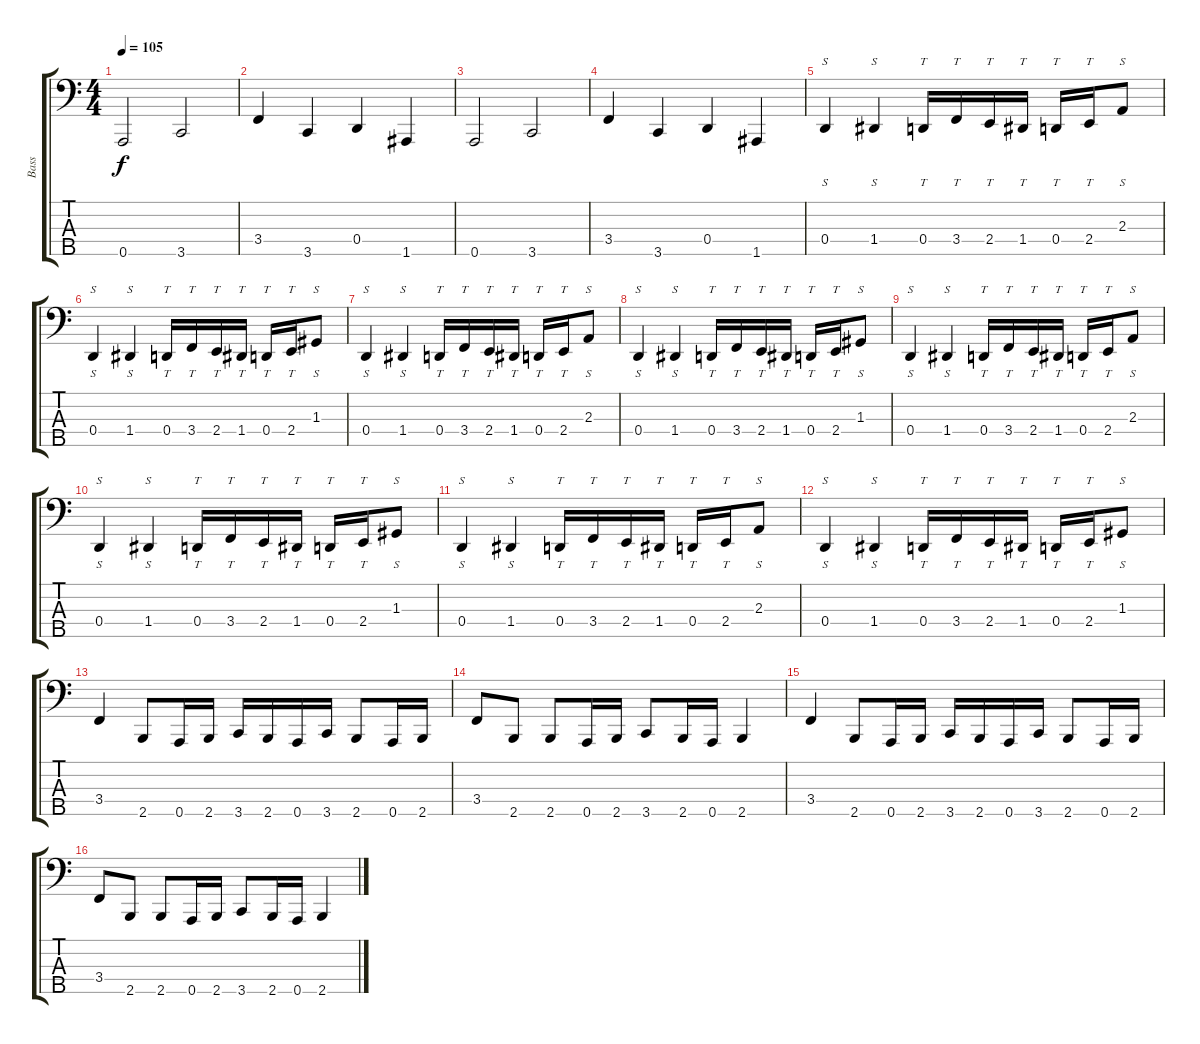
\track ("Bass" "Bass") {instrument slapbass1}
\staff {score tabs}
\tuning (F2 C2 G1 D1 A0) {hide}
\ts (4 4)
\tempo 105
\clef f4
\ks c
0.5.2{dy f} 3.5.2 |
3.4.4 3.5.4 0.4.4 1.5.4 |
0.5.2 3.5.2 |
3.4.4 3.5.4 0.4.4 1.5.4 |
0.4.4{s} 1.4.4{s} 0.4.16{tt} 3.4.16{tt} 2.4.16{tt} 1.4.16{tt} 0.4.16{tt} 2.4.16{tt} 2.3.8{s} |
0.4.4{s} 1.4.4{s} 0.4.16{tt} 3.4.16{tt} 2.4.16{tt} 1.4.16{tt} 0.4.16{tt} 2.4.16{tt} 1.3.8{s} |
0.4.4{s} 1.4.4{s} 0.4.16{tt} 3.4.16{tt} 2.4.16{tt} 1.4.16{tt} 0.4.16{tt} 2.4.16{tt} 2.3.8{s} |
0.4.4{s} 1.4.4{s} 0.4.16{tt} 3.4.16{tt} 2.4.16{tt} 1.4.16{tt} 0.4.16{tt} 2.4.16{tt} 1.3.8{s} |
0.4.4{s} 1.4.4{s} 0.4.16{tt} 3.4.16{tt} 2.4.16{tt} 1.4.16{tt} 0.4.16{tt} 2.4.16{tt} 2.3.8{s} |
0.4.4{s} 1.4.4{s} 0.4.16{tt} 3.4.16{tt} 2.4.16{tt} 1.4.16{tt} 0.4.16{tt} 2.4.16{tt} 1.3.8{s} |
0.4.4{s} 1.4.4{s} 0.4.16{tt} 3.4.16{tt} 2.4.16{tt} 1.4.16{tt} 0.4.16{tt} 2.4.16{tt} 2.3.8{s} |
0.4.4{s} 1.4.4{s} 0.4.16{tt} 3.4.16{tt} 2.4.16{tt} 1.4.16{tt} 0.4.16{tt} 2.4.16{tt} 1.3.8{s} |
3.4.4 2.5.8 0.5.16 2.5.16 3.5.16 2.5.16 0.5.16 3.5.16 2.5.8 0.5.16 2.5.16 |
3.4.8 2.5.8 2.5.8 0.5.16 2.5.16 3.5.8 2.5.16 0.5.16 2.5.4 |
3.4.4 2.5.8 0.5.16 2.5.16 3.5.16 2.5.16 0.5.16 3.5.16 2.5.8 0.5.16 2.5.16 |
3.4.8 2.5.8 2.5.8 0.5.16 2.5.16 3.5.8 2.5.16 0.5.16 2.5.4
